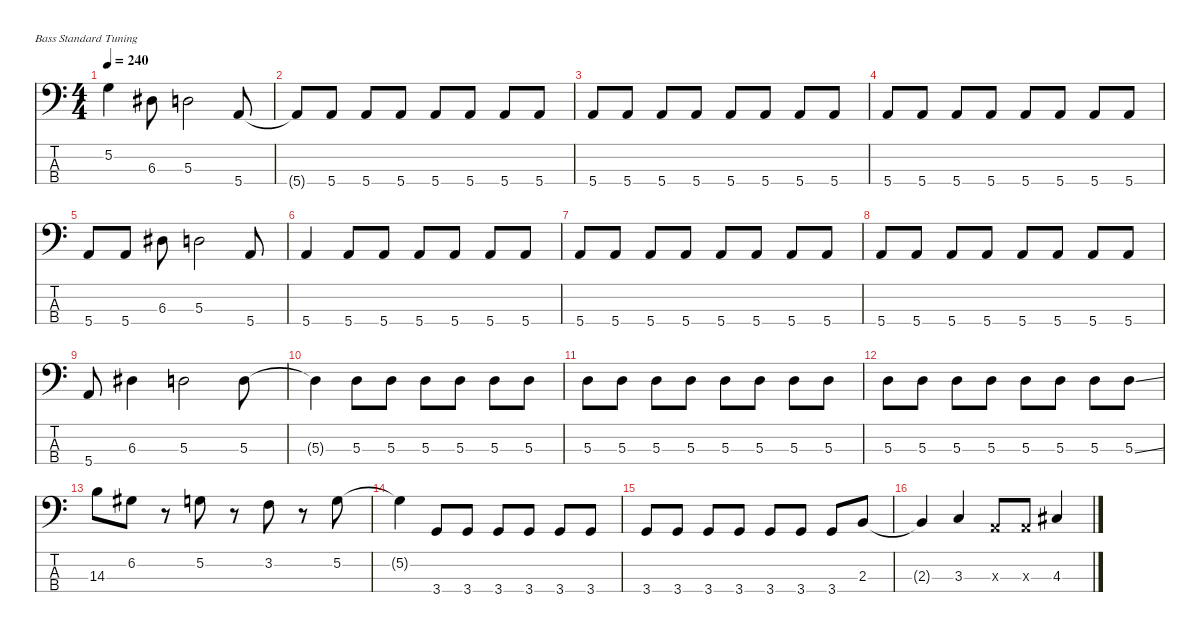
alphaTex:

\defaultSystemsLayout 4
\hideDynamics
\bracketExtendMode nobrackets
\singleTrackTrackNamePolicy hidden
\multiTrackTrackNamePolicy hidden
\otherSystemsTrackNameOrientation horizontal
\track ("Bass" "el.bs.") {instrument electricbassfinger}
\staff {score tabs}
\tuning (G2 D2 A1 E1)
\ts (4 4)
\tempo 240
\clef f4
\ks c
5.2.4{dy f} 6.3{acc #}.8 5.3.2 5.4.8 |
5.4{t}.8 5.4.8 5.4.8 5.4.8 5.4.8 5.4.8 5.4.8 5.4.8 |
5.4.8 5.4.8 5.4.8 5.4.8 5.4.8 5.4.8 5.4.8 5.4.8 |
5.4.8 5.4.8 5.4.8 5.4.8 5.4.8 5.4.8 5.4.8 5.4.8 |
5.4.8 5.4.8 6.3{acc #}.8 5.3.2 5.4.8 |
5.4.4 5.4.8 5.4.8 5.4.8 5.4.8 5.4.8 5.4.8 |
5.4.8 5.4.8 5.4.8 5.4.8 5.4.8 5.4.8 5.4.8 5.4.8 |
5.4.8 5.4.8 5.4.8 5.4.8 5.4.8 5.4.8 5.4.8 5.4.8 |
5.4.8 6.3{acc #}.4 5.3.2 5.3.8 |
5.3{t}.4 5.3.8 5.3.8 5.3.8 5.3.8 5.3.8 5.3.8 |
5.3.8 5.3.8 5.3.8 5.3.8 5.3.8 5.3.8 5.3.8 5.3.8 |
5.3.8 5.3.8 5.3.8 5.3.8 5.3.8 5.3.8 5.3.8 5.3{ss}.8 |
14.3.8 6.2{acc #}.8 r.8 5.2.8 r.8 3.2.8 r.8 5.2.8 |
5.2{t}.4 3.4.8 3.4.8 3.4.8 3.4.8 3.4.8 3.4.8 |
3.4.8 3.4.8 3.4.8 3.4.8 3.4.8 3.4.8 3.4.8 2.3.8 |
2.3{t}.4 3.3.4 0.3{x}.8 0.3{x}.8 4.3{acc #}.4
